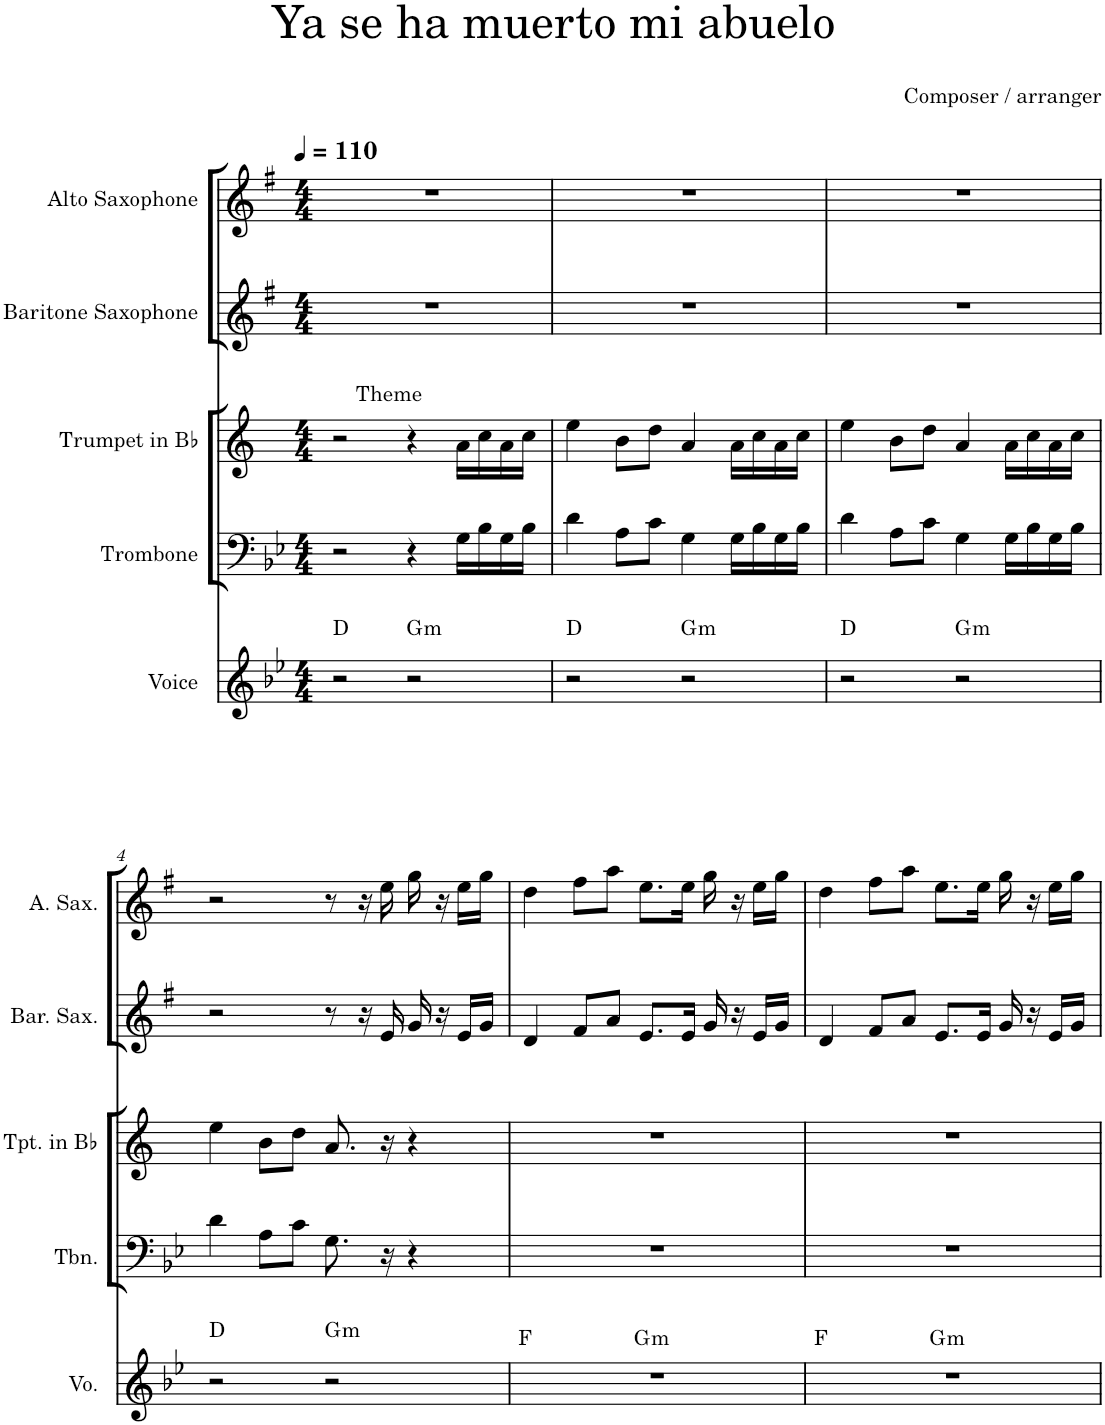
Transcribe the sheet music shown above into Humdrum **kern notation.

**kern	**harte	**kern	**kern	**kern	**kern
*part5	*part5	*part4	*part3	*part2	*part1
*staff5	*	*staff4	*staff3	*staff2	*staff1
*I"Voice	*	*I"Trombone	*I"Trumpet in Bb	*I"Baritone Saxophone	*I"Alto Saxophone
*I'Vo.	*	*I'Tbn.	*I'Tpt. in Bb	*I'Bar. Sax.	*I'A. Sax.
*clefG2	*	*clefF4	*clefG2	*clefG2	*clefG2
*	*	*	*Trd1c2	*Trd12c21	*Trd5c9
*k[b-e-]	*	*k[b-e-]	*k[]	*k[f#]	*k[f#]
*M4/4	*	*M4/4	*M4/4	*M4/4	*M4/4
*MM110	*	*MM110	*MM110	*MM110	*MM110
=1	=1	=1	=1	=1	=1
2r	D:maj	2r	2r	1r	1r
!	!LO:H:kt=m	!	!LO:TX:a:t=Theme	!	!
2r	G:min	4r	4r	.	.
.	.	16G\LL	16a\LL	.	.
.	.	16B-\	16cc\	.	.
.	.	16G\	16a\	.	.
.	.	16B-\JJ	16cc\JJ	.	.
=2	=2	=2	=2	=2	=2
2r	D:maj	4d\	4ee\	1r	1r
.	.	8A\L	8b\L	.	.
.	.	8c\J	8dd\J	.	.
!	!LO:H:kt=m	!	!	!	!
2r	G:min	4G\	4a/	.	.
.	.	16G\LL	16a\LL	.	.
.	.	16B-\	16cc\	.	.
.	.	16G\	16a\	.	.
.	.	16B-\JJ	16cc\JJ	.	.
=3	=3	=3	=3	=3	=3
2r	D:maj	4d\	4ee\	1r	1r
.	.	8A\L	8b\L	.	.
.	.	8c\J	8dd\J	.	.
!	!LO:H:kt=m	!	!	!	!
2r	G:min	4G\	4a/	.	.
.	.	16G\LL	16a\LL	.	.
.	.	16B-\	16cc\	.	.
.	.	16G\	16a\	.	.
.	.	16B-\JJ	16cc\JJ	.	.
!!LO:LB:g=z
=4	=4	=4	=4	=4	=4
2r	D:maj	4d\	4ee\	2r	2r
.	.	8A\L	8b\L	.	.
.	.	8c\J	8dd\J	.	.
!	!LO:H:kt=m	!	!	!	!
2r	G:min	8.G\	8.a/	8r	8r
.	.	.	.	16r	16r
.	.	16r	16r	16e/	16ee\
.	.	4r	4r	16g/	16gg\
.	.	.	.	16r	16r
.	.	.	.	16e/LL	16ee\LL
.	.	.	.	16g/JJ	16gg\JJ
=5	=5	=5	=5	=5	=5
*^	*	*	*	*	*
1r	2ryy	F:maj	1r	1r	4d/	4dd\
.	.	.	.	.	8f#/L	8ff#\L
.	.	.	.	.	8a/J	8aa\J
!	!	!LO:H:kt=m	!	!	!	!
.	2ryy	G:min	.	.	8.e/L	8.ee\L
.	.	.	.	.	16e/Jk	16ee\Jk
.	.	.	.	.	16g/	16gg\
.	.	.	.	.	16r	16r
.	.	.	.	.	16e/LL	16ee\LL
.	.	.	.	.	16g/JJ	16gg\JJ
=6	=6	=6	=6	=6	=6	=6
1r	2ryy	F:maj	1r	1r	4d/	4dd\
.	.	.	.	.	8f#/L	8ff#\L
.	.	.	.	.	8a/J	8aa\J
!	!	!LO:H:kt=m	!	!	!	!
.	2ryy	G:min	.	.	8.e/L	8.ee\L
.	.	.	.	.	16e/Jk	16ee\Jk
.	.	.	.	.	16g/	16gg\
.	.	.	.	.	16r	16r
.	.	.	.	.	16e/LL	16ee\LL
.	.	.	.	.	16g/JJ	16gg\JJ
*v	*v	*	*	*	*	*
=	=	=	=	=	=
*-	*-	*-	*-	*-	*-
